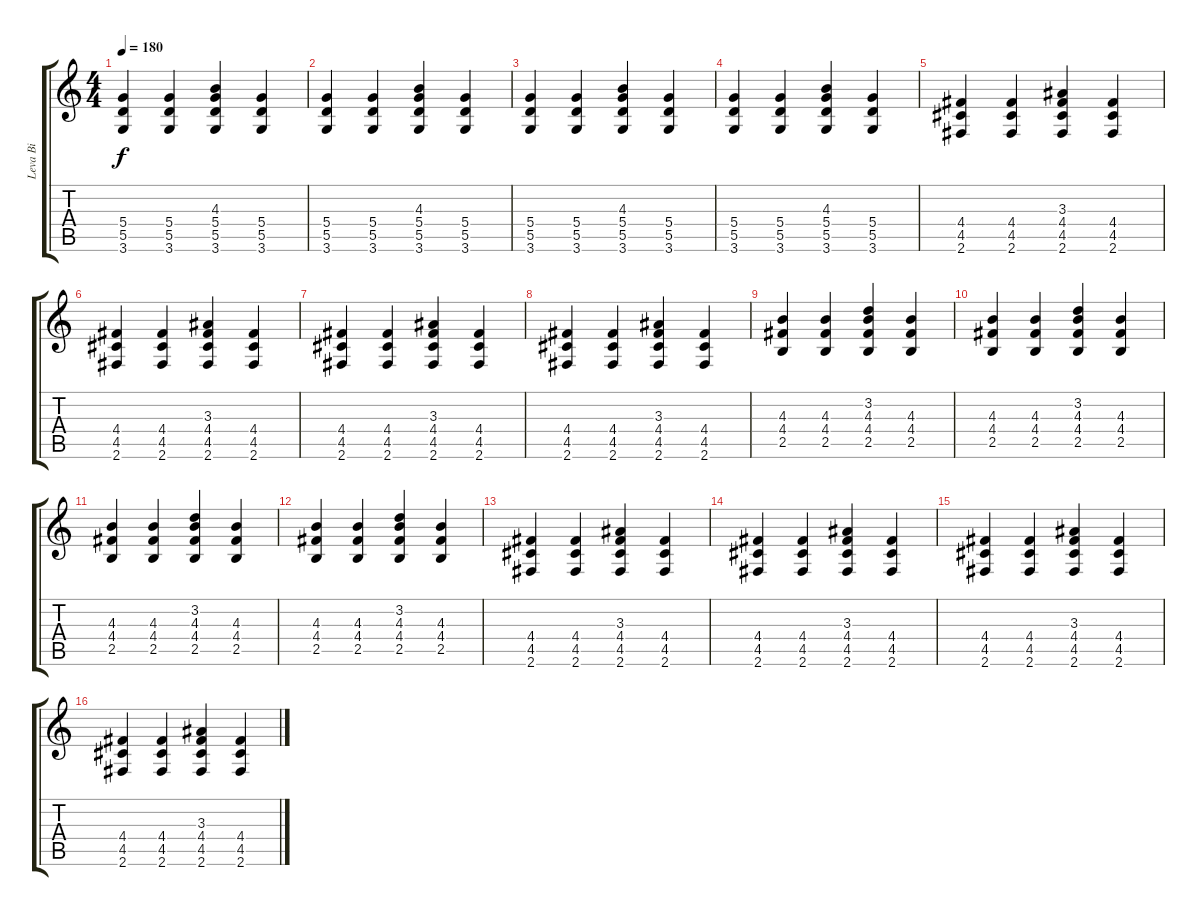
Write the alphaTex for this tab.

\track ("Leva Bi" "Leva Bi") {instrument acousticguitarnylon}
\staff {score tabs}
\tuning (E4 B3 G3 D3 A2 E2) {hide}
\ts (4 4)
\tempo 180
\clef g2
\ks c
(5.4 5.5 3.6).4{dy f} (5.4 5.5 3.6).4 (4.3 5.4 5.5 3.6).4 (5.4 5.5 3.6).4 |
(5.4 5.5 3.6).4 (5.4 5.5 3.6).4 (4.3 5.4 5.5 3.6).4 (5.4 5.5 3.6).4 |
(5.4 5.5 3.6).4 (5.4 5.5 3.6).4 (4.3 5.4 5.5 3.6).4 (5.4 5.5 3.6).4 |
(5.4 5.5 3.6).4 (5.4 5.5 3.6).4 (4.3 5.4 5.5 3.6).4 (5.4 5.5 3.6).4 |
(4.4 4.5 2.6).4 (4.4 4.5 2.6).4 (3.3 4.4 4.5 2.6).4 (4.4 4.5 2.6).4 |
(4.4 4.5 2.6).4 (4.4 4.5 2.6).4 (3.3 4.4 4.5 2.6).4 (4.4 4.5 2.6).4 |
(4.4 4.5 2.6).4 (4.4 4.5 2.6).4 (3.3 4.4 4.5 2.6).4 (4.4 4.5 2.6).4 |
(4.4 4.5 2.6).4 (4.4 4.5 2.6).4 (3.3 4.4 4.5 2.6).4 (4.4 4.5 2.6).4 |
(4.3 4.4 2.5).4 (4.3 4.4 2.5).4 (3.2 4.3 4.4 2.5).4 (4.3 4.4 2.5).4 |
(4.3 4.4 2.5).4 (4.3 4.4 2.5).4 (3.2 4.3 4.4 2.5).4 (4.3 4.4 2.5).4 |
(4.3 4.4 2.5).4 (4.3 4.4 2.5).4 (3.2 4.3 4.4 2.5).4 (4.3 4.4 2.5).4 |
(4.3 4.4 2.5).4 (4.3 4.4 2.5).4 (3.2 4.3 4.4 2.5).4 (4.3 4.4 2.5).4 |
(4.4 4.5 2.6).4 (4.4 4.5 2.6).4 (3.3 4.4 4.5 2.6).4 (4.4 4.5 2.6).4 |
(4.4 4.5 2.6).4 (4.4 4.5 2.6).4 (3.3 4.4 4.5 2.6).4 (4.4 4.5 2.6).4 |
(4.4 4.5 2.6).4 (4.4 4.5 2.6).4 (3.3 4.4 4.5 2.6).4 (4.4 4.5 2.6).4 |
(4.4 4.5 2.6).4 (4.4 4.5 2.6).4 (3.3 4.4 4.5 2.6).4 (4.4 4.5 2.6).4
